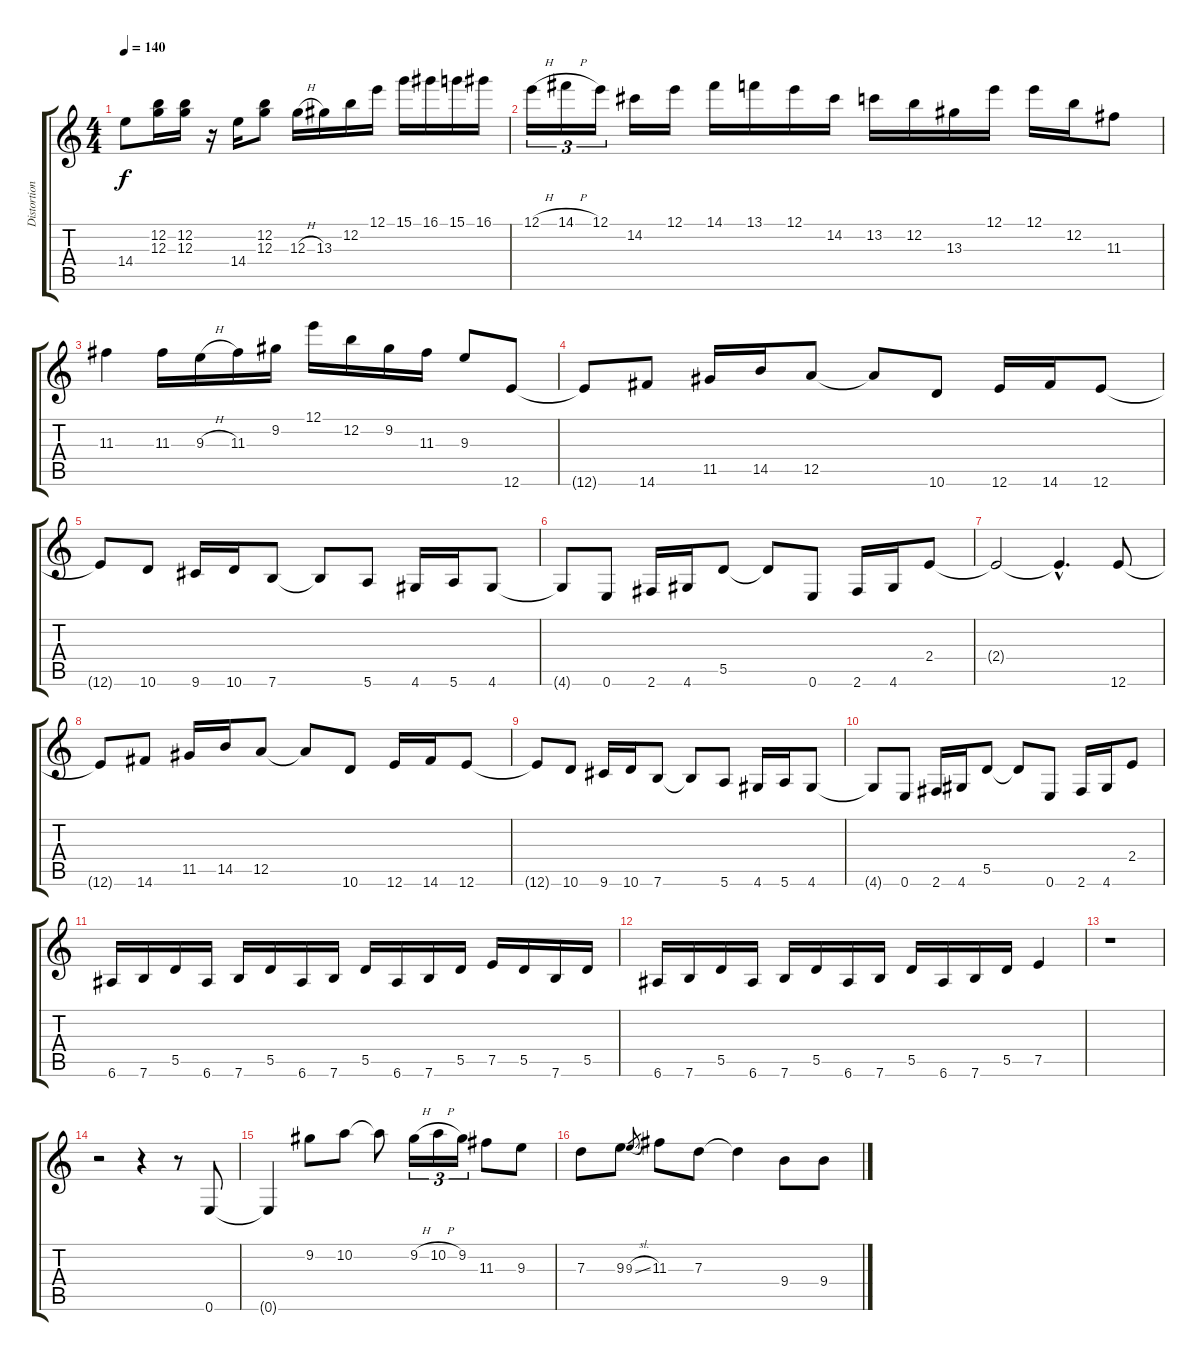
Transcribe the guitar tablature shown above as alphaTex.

\track ("Distortion Guitar" "Distortion") {instrument distortionguitar}
\staff {score tabs}
\tuning (E4 B3 G3 D3 A2 E2) {hide}
\ts (4 4)
\tempo 140
\clef g2
\ks c
14.4.8{dy f} (12.2 12.3).16 (12.2 12.3).16 r.16 14.4.16 (12.2 12.3).8 12.3{h}.16 13.3.16 12.2.16 12.1.16 15.1.16 16.1.16 15.1.16 16.1.16 |
12.1{h}.16{tu (3 2)} 14.1{h}.16{tu (3 2)} 12.1.16{tu (3 2)} 14.2.16 12.1.16 14.1.16 13.1.16 12.1.16 14.2.16 13.2.16 12.2.16 13.3.16 12.1.16 12.1.16 12.2.16 11.3.8 |
11.3.4 11.3.16 9.3{h}.16 11.3.16 9.2.16 12.1.16 12.2.16 9.2.16 11.3.16 9.3.8 12.6.8 |
12.6{t}.8 14.6.8 11.5.16 14.5.16 12.5.8 12.5{t}.8 10.6.8 12.6.16 14.6.16 12.6.8 |
12.6{t}.8 10.6.8 9.6.16 10.6.16 7.6.8 7.6{t}.8 5.6.8 4.6.16 5.6.16 4.6.8 |
4.6{t}.8 0.6.8 2.6.16 4.6.16 5.5.8 5.5{t}.8 0.6.8 2.6.16 4.6.16 2.4.8 |
2.4{t}.2 2.4{hac t}.4{d} 12.6.8 |
12.6{t}.8 14.6.8 11.5.16 14.5.16 12.5.8 12.5{t}.8 10.6.8 12.6.16 14.6.16 12.6.8 |
12.6{t}.8 10.6.8 9.6.16 10.6.16 7.6.8 7.6{t}.8 5.6.8 4.6.16 5.6.16 4.6.8 |
4.6{t}.8 0.6.8 2.6.16 4.6.16 5.5.8 5.5{t}.8 0.6.8 2.6.16 4.6.16 2.4.8 |
6.6.16 7.6.16 5.5.16 6.6.16 7.6.16 5.5.16 6.6.16 7.6.16 5.5.16 6.6.16 7.6.16 5.5.16 7.5.16 5.5.16 7.6.16 5.5.16 |
6.6.16 7.6.16 5.5.16 6.6.16 7.6.16 5.5.16 6.6.16 7.6.16 5.5.16 6.6.16 7.6.16 5.5.16 7.5.4 |
r.1 |
r.2 r.4 r.8 0.6.8 |
0.6{t}.4 9.2.8 10.2.8 10.2{t}.8 9.2{h}.16{tu (3 2)} 10.2{h}.16{tu (3 2)} 9.2.16{tu (3 2)} 11.3.8 9.3.8 |
7.3.8 9.3.8 9.3{sl}.8{gr} 11.3.8 7.3.8 7.3{t}.4 9.4.8 9.4.8
